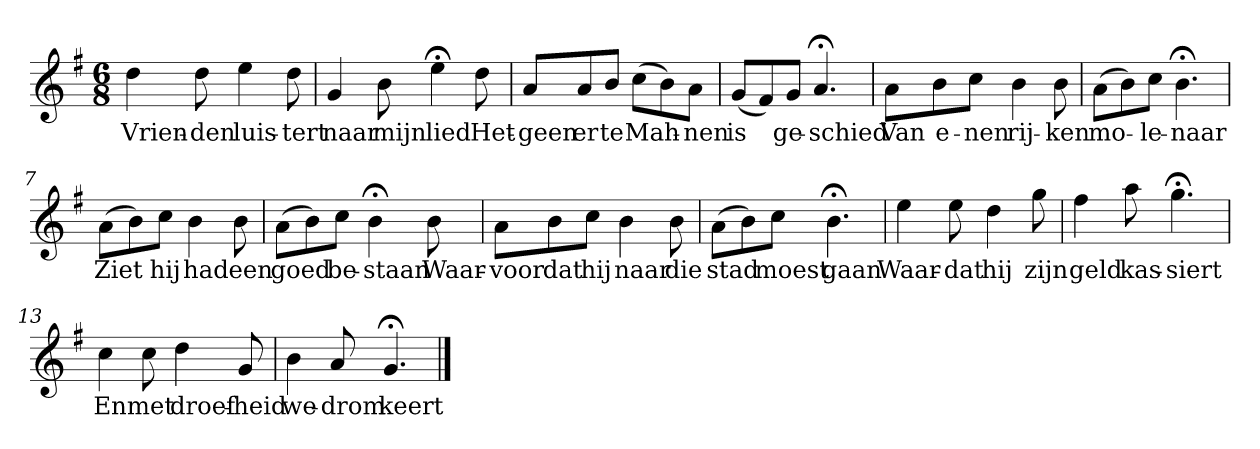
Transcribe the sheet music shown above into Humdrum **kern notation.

**kern	**text
*part1	*part1
*staff1	*staff1
*k[f#]	*
*G:	*
*M6/8	*
*MM120	*
=1	=1
4dd	Vrien-
8dd	-den
4ee	luis-
8dd	-tert
=2	=2
4g	naar
8b	mijn
4ee;<	lied
8dd	Het-
=3	=3
8aL	-geen
8a	er
8bJ	te
(8ccL	Mah-
8b)	.
8aJ	-nen
=4	=4
(8gL	is
8f#)	.
8gJ	ge-
4.a;<	-schied
=5	=5
8aL	Van
8b	e-
8ccJ	-nen
4b	rij-
8b	-ken
=6	=6
(8aL	mo-
8b)	.
8ccJ	-le-
4.b;<	-naar
=7	=7
(8aL	Ziet
8b)	.
8ccJ	hij
4b	had
8b	een
=8	=8
(8aL	goed
8b)	.
8ccJ	be-
4b;<	-staan
8b	Waar-
=9	=9
8aL	-voor
8b	dat
8ccJ	hij
4b	naar
8b	die
=10	=10
(8aL	stad
8b)	.
8ccJ	moest
4.b;<	gaan
=11	=11
4ee	Waar-
8ee	-dat
4dd	hij
8gg	zijn
=12	=12
4ff#	geld
8aa	kas-
4.gg;<	-siert
=13	=13
4cc	En
8cc	met
4dd	droef-
8g	-heid
=14	=14
4b	we-
8a	-drom
4.g;<	keert
==	==
*-	*-
